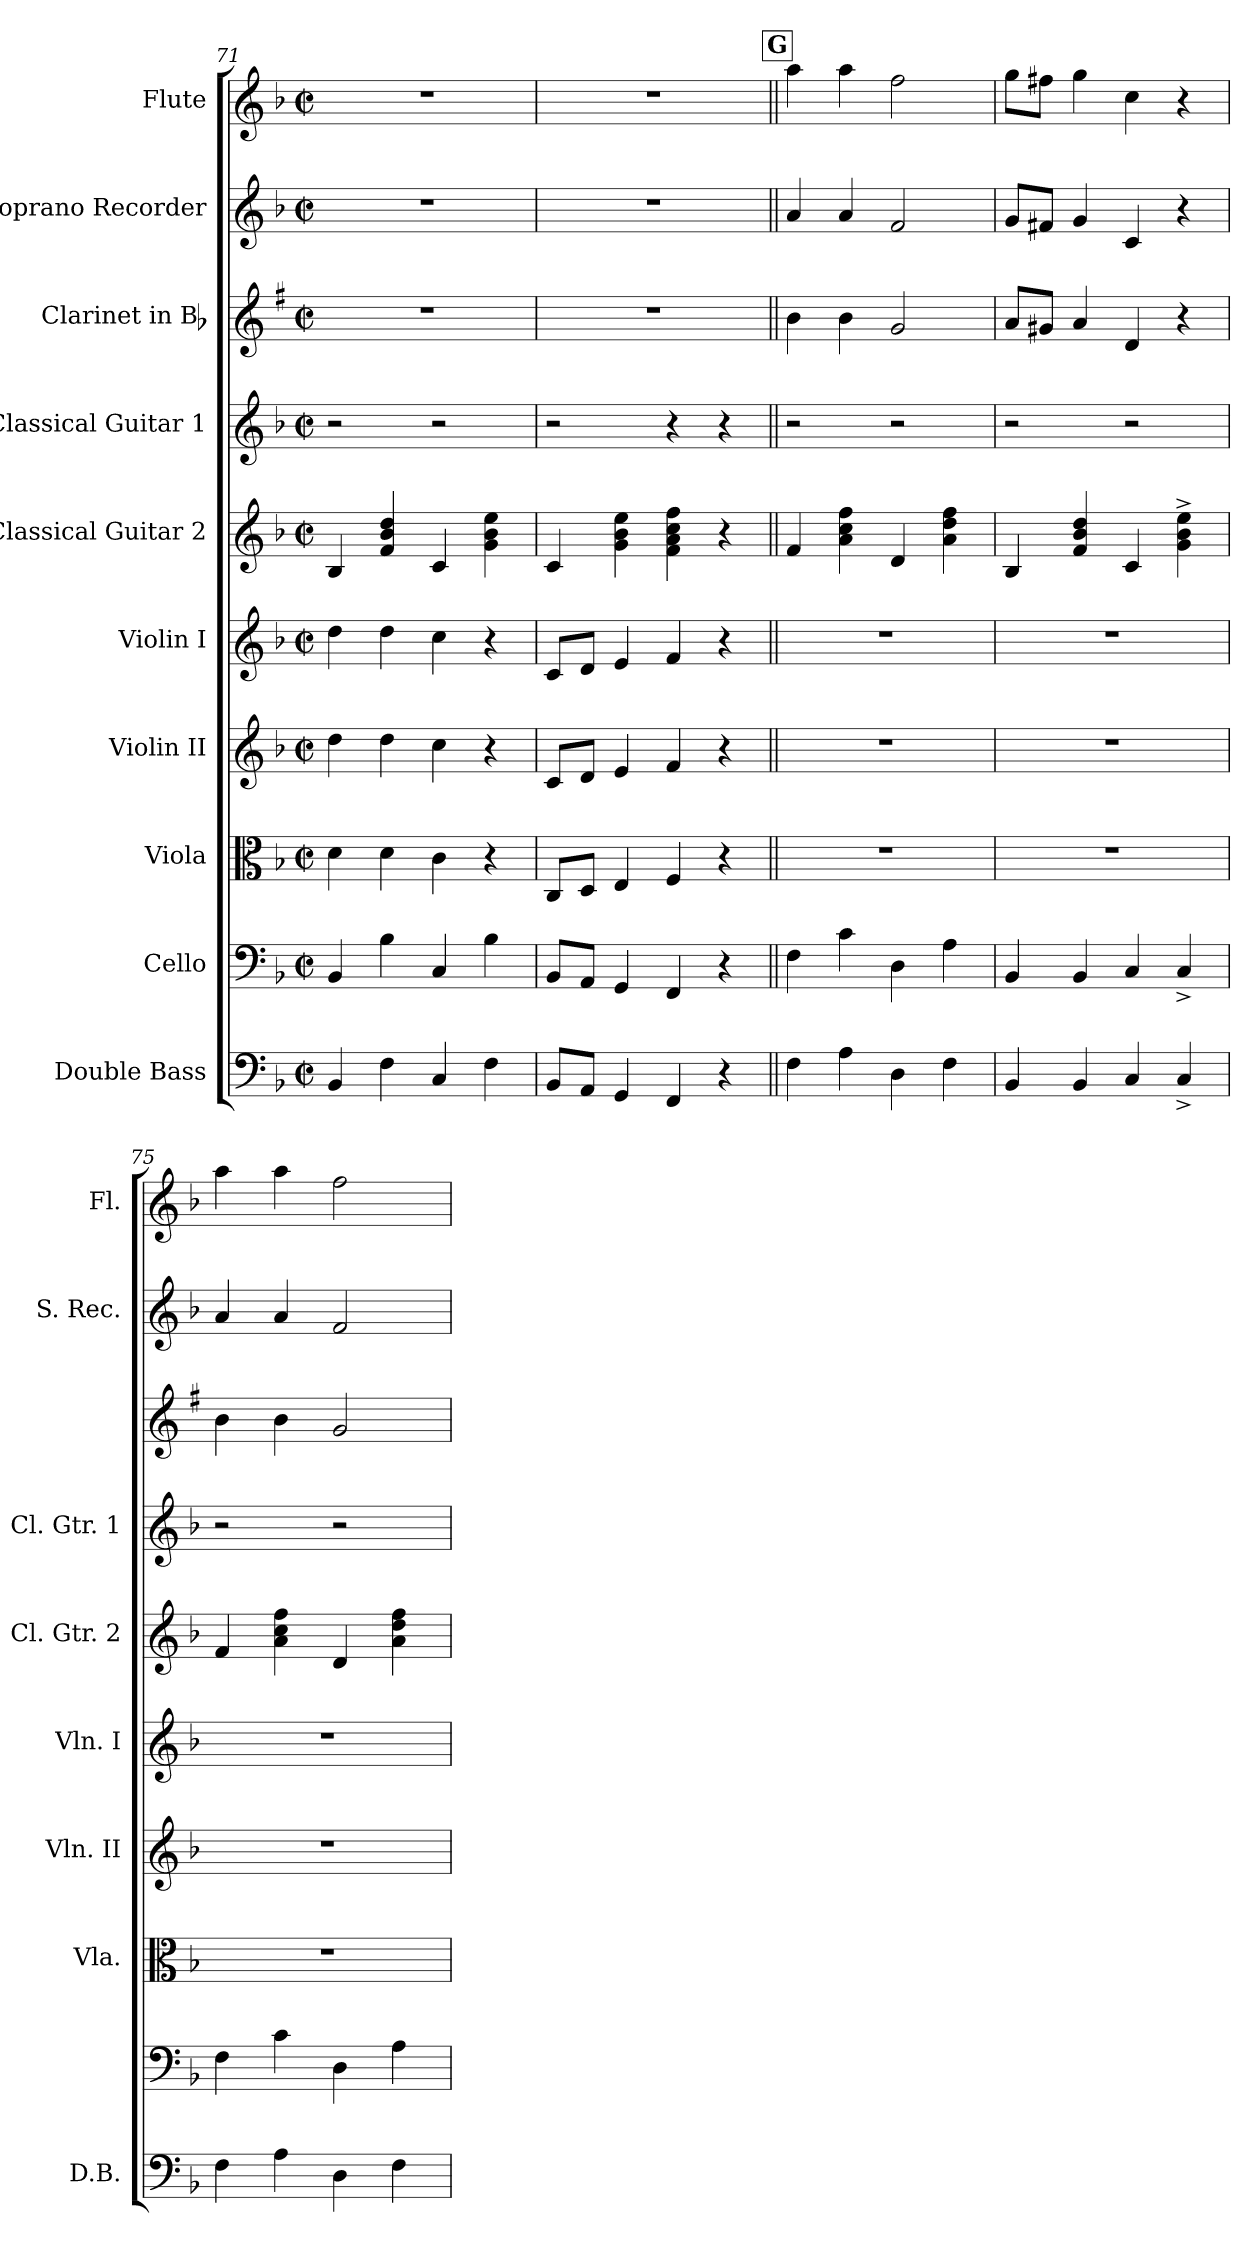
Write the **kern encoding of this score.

**kern	**kern	**kern	**kern	**kern	**kern	**kern	**kern	**kern	**kern
*part10	*part9	*part8	*part7	*part6	*part5	*part4	*part3	*part2	*part1
*staff10	*staff9	*staff8	*staff7	*staff6	*staff5	*staff4	*staff3	*staff2	*staff1
*I"Double Bass	*I"Cello	*I"Viola	*I"Violin II	*I"Violin I	*I"Classical Guitar 2	*I"Classical Guitar 1	*I"Clarinet in Bb	*I"Soprano Recorder	*I"Flute
*I'D.B.	*	*I'Vla.	*I'Vln. II	*I'Vln. I	*I'Cl. Gtr. 2	*I'Cl. Gtr. 1	*	*I'S. Rec.	*I'Fl.
*clefF4	*clefF4	*clefC3	*clefG2	*clefG2	*clefG2	*clefG2	*clefG2	*clefG2	*clefG2
*ITrd7c12	*	*	*	*	*ITrd7c12	*ITrd7c12	*ITrd1c2	*ITrd-7c-12	*
*k[b-]	*k[b-]	*k[b-]	*k[b-]	*k[b-]	*k[b-]	*k[b-]	*k[b-]	*k[b-]	*k[b-]
*F:	*F:	*F:	*F:	*F:	*F:	*F:	*F:	*F:	*F:
*M2/2	*M2/2	*M2/2	*M2/2	*M2/2	*M2/2	*M2/2	*M2/2	*M2/2	*M2/2
*met(c|)	*met(c|)	*met(c|)	*met(c|)	*met(c|)	*met(c|)	*met(c|)	*met(c|)	*met(c|)	*met(c|)
=71	=71	=71	=71	=71	=71	=71	=71	=71	=71
4BBB-/	4BB-/	4d\	4dd\	4dd\	4BB-/	2r	1r	1r	1r
4FF\	4B-\	4d\	4dd\	4dd\	4F/ 4B-/ 4d/	.	.	.	.
4CC/	4C/	4c\	4cc\	4cc\	4C/	2r	.	.	.
4FF\	4B-\	4r	4r	4r	4G\ 4B-\ 4e\	.	.	.	.
=72	=72	=72	=72	=72	=72	=72	=72	=72	=72
8BBB-/L	8BB-/L	8C/L	8c/L	8c/L	4C/	2r	1r	1r	1r
8AAA/J	8AA/J	8D/J	8d/J	8d/J	.	.	.	.	.
4GGG/	4GG/	4E/	4e/	4e/	4G\ 4B-\ 4e\	.	.	.	.
4FFF/	4FF/	4F/	4f/	4f/	4F\ 4A\ 4c\ 4f\	4r	.	.	.
4r	4r	4r	4r	4r	4r	4r	.	.	.
!!LO:PB:g=z
!!LO:REH:place=s1:a:B:fs=12:t=G
=73||	=73||	=73||	=73||	=73||	=73||	=73||	=73||	=73||	=73||
4FF\	4F\	1r	1r	1r	4F/	2r	4a\	4aa/	4aa\
4AA\	4c\	.	.	.	4A\ 4c\ 4f\	.	4a\	4aa/	4aa\
4DD\	4D\	.	.	.	4D/	2r	2f/	2ff/	2ff\
4FF\	4A\	.	.	.	4A\ 4d\ 4f\	.	.	.	.
=74	=74	=74	=74	=74	=74	=74	=74	=74	=74
4BBB-/	4BB-/	1r	1r	1r	4BB-/	2r	8g/L	8gg/L	8gg\L
.	.	.	.	.	.	.	8f#X/J	8ff#X/J	8ff#X\J
4BBB-/	4BB-/	.	.	.	4F/ 4B-/ 4d/	.	4g/	4gg/	4gg\
4CC/	4C/	.	.	.	4C/	2r	4c/	4cc/	4cc\
4CC^</	4C^</	.	.	.	4G\^> 4B-\^> 4e\^>	.	4r	4r	4r
=75	=75	=75	=75	=75	=75	=75	=75	=75	=75
4FF\	4F\	1r	1r	1r	4F/	2r	4a\	4aa/	4aa\
4AA\	4c\	.	.	.	4A\ 4c\ 4f\	.	4a\	4aa/	4aa\
4DD\	4D\	.	.	.	4D/	2r	2f/	2ff/	2ff\
4FF\	4A\	.	.	.	4A\ 4d\ 4f\	.	.	.	.
=	=	=	=	=	=	=	=	=	=
*-	*-	*-	*-	*-	*-	*-	*-	*-	*-
